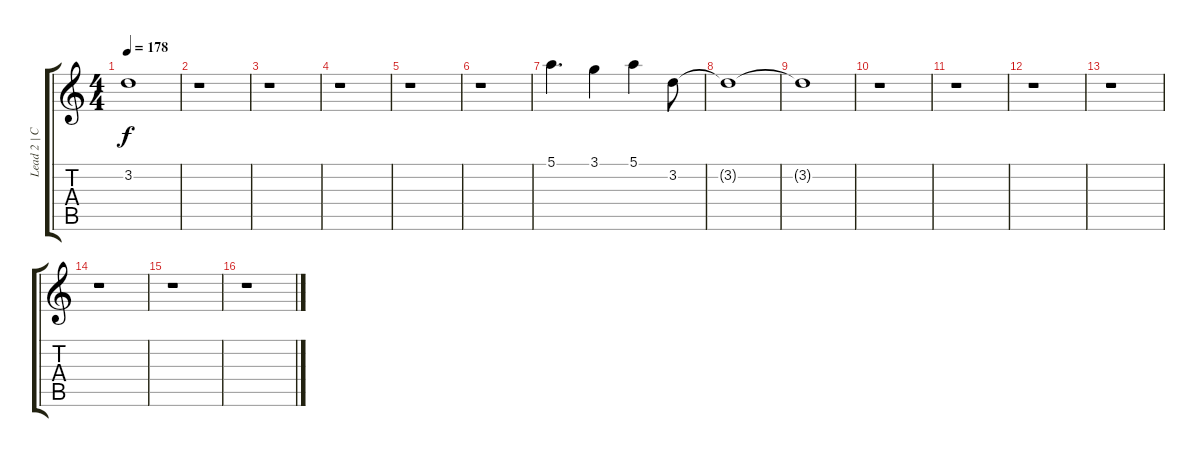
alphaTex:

\track ("Lead 2 | Chorus" "Lead 2 | C") {instrument distortionguitar}
\staff {score tabs}
\tuning (E4 B3 G3 D3 A2 E2) {hide}
\ts (4 4)
\tempo 178
\clef g2
\ks c
3.2{t}.1{dy f} |
r.1 |
r.1 |
r.1 |
r.1 |
r.1 |
5.1.4{d} 3.1.4 5.1.4 3.2.8 |
3.2{t}.1 |
3.2{t}.1 |
r.1 |
r.1 |
\section ("" "")
r.1 |
r.1 |
r.1 |
r.1 |
r.1
